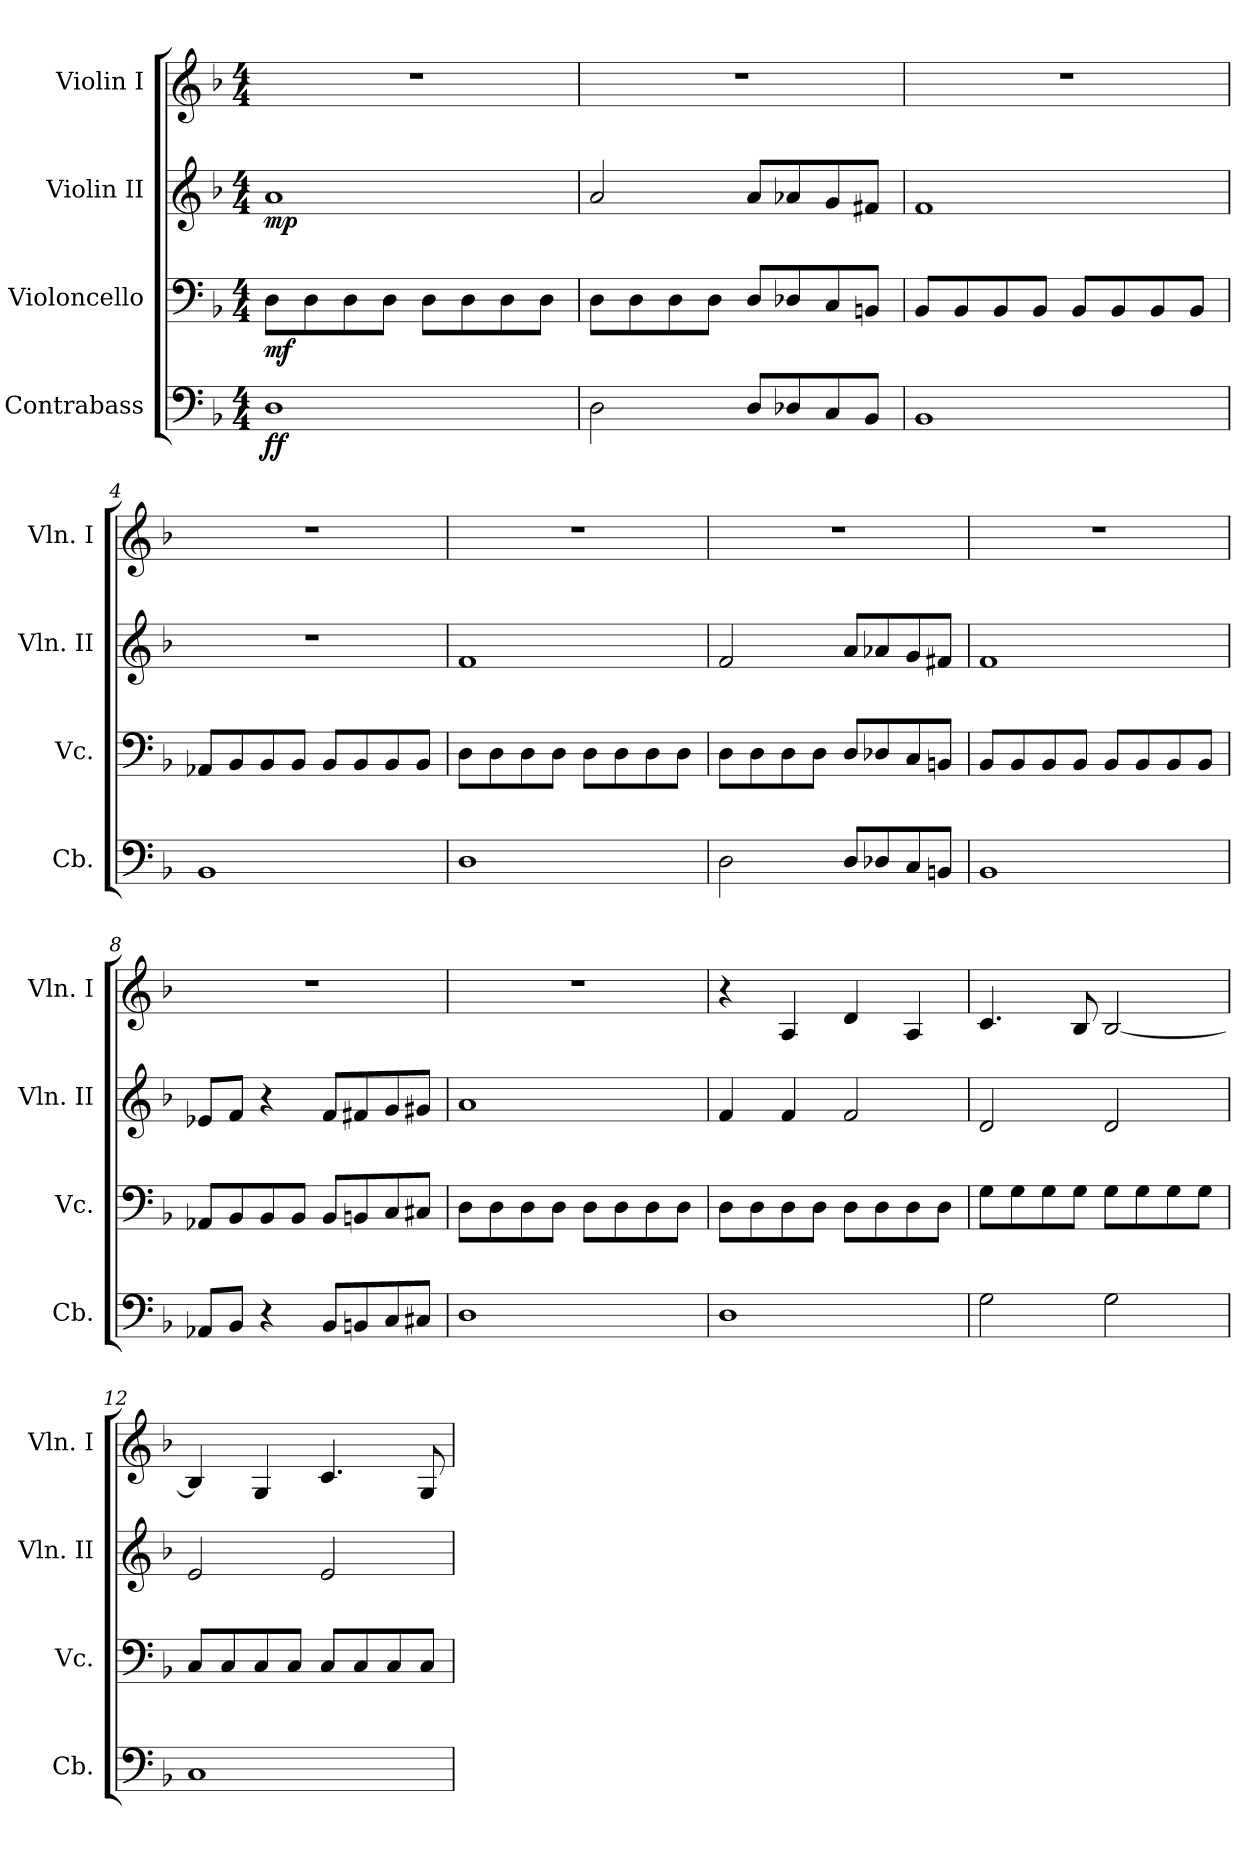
**kern	**dynam	**kern	**dynam	**kern	**dynam	**kern
*part4	*part4	*part3	*part3	*part2	*part2	*part1
*staff4	*staff4	*staff3	*staff3	*staff2	*staff2	*staff1
*I"Contrabass	*	*I"Violoncello	*	*I"Violin II	*	*I"Violin I
*I'Cb.	*	*I'Vc.	*	*I'Vln. II	*	*I'Vln. I
*clefF4	*	*clefF4	*	*clefG2	*	*clefG2
*ITrd7c12	*	*	*	*	*	*
*k[b-]	*	*k[b-]	*	*k[b-]	*	*k[b-]
*M4/4	*	*M4/4	*	*M4/4	*	*M4/4
=1	=1	=1	=1	=1	=1	=1
!	!LO:DY:b	!	!	!	!	!
!	!LO:DY:n=1:b	!	!LO:DY:b	!	!LO:DY:b	!
1DD	f f	8D\L	mf	1a	mp	1r
.	.	8D\	.	.	.	.
.	.	8D\	.	.	.	.
.	.	8D\J	.	.	.	.
.	.	8D\L	.	.	.	.
.	.	8D\	.	.	.	.
.	.	8D\	.	.	.	.
.	.	8D\J	.	.	.	.
=2	=2	=2	=2	=2	=2	=2
2DD\	.	8D\L	.	2a/	.	1r
.	.	8D\	.	.	.	.
.	.	8D\	.	.	.	.
.	.	8D\J	.	.	.	.
8DD/L	.	8D/L	.	8a/L	.	.
8DD-X/	.	8D-X/	.	8a-X/	.	.
8CC/	.	8C/	.	8g/	.	.
8BBB-/J	.	8BBn/J	.	8f#X/J	.	.
=3	=3	=3	=3	=3	=3	=3
1BBB-	.	8BB-/L	.	1f	.	1r
.	.	8BB-/	.	.	.	.
.	.	8BB-/	.	.	.	.
.	.	8BB-/J	.	.	.	.
.	.	8BB-/L	.	.	.	.
.	.	8BB-/	.	.	.	.
.	.	8BB-/	.	.	.	.
.	.	8BB-/J	.	.	.	.
=4	=4	=4	=4	=4	=4	=4
1BBB-	.	8AA-X/L	.	1r	.	1r
.	.	8BB-/	.	.	.	.
.	.	8BB-/	.	.	.	.
.	.	8BB-/J	.	.	.	.
.	.	8BB-/L	.	.	.	.
.	.	8BB-/	.	.	.	.
.	.	8BB-/	.	.	.	.
.	.	8BB-/J	.	.	.	.
!!LO:LB:g=z
=5	=5	=5	=5	=5	=5	=5
1DD	.	8D\L	.	1f	.	1r
.	.	8D\	.	.	.	.
.	.	8D\	.	.	.	.
.	.	8D\J	.	.	.	.
.	.	8D\L	.	.	.	.
.	.	8D\	.	.	.	.
.	.	8D\	.	.	.	.
.	.	8D\J	.	.	.	.
=6	=6	=6	=6	=6	=6	=6
2DD\	.	8D\L	.	2f/	.	1r
.	.	8D\	.	.	.	.
.	.	8D\	.	.	.	.
.	.	8D\J	.	.	.	.
8DD/L	.	8D/L	.	8a/L	.	.
8DD-X/	.	8D-X/	.	8a-X/	.	.
8CC/	.	8C/	.	8g/	.	.
8BBBn/J	.	8BBn/J	.	8f#X/J	.	.
=7	=7	=7	=7	=7	=7	=7
1BBB-	.	8BB-/L	.	1f	.	1r
.	.	8BB-/	.	.	.	.
.	.	8BB-/	.	.	.	.
.	.	8BB-/J	.	.	.	.
.	.	8BB-/L	.	.	.	.
.	.	8BB-/	.	.	.	.
.	.	8BB-/	.	.	.	.
.	.	8BB-/J	.	.	.	.
=8	=8	=8	=8	=8	=8	=8
8AAA-X/L	.	8AA-X/L	.	8e-X/L	.	1r
8BBB-/J	.	8BB-/	.	8f/J	.	.
4r	.	8BB-/	.	4r	.	.
.	.	8BB-/J	.	.	.	.
8BBB-/L	.	8BB-/L	.	8f/L	.	.
8BBBn/	.	8BBn/	.	8f#X/	.	.
8CC/	.	8C/	.	8g/	.	.
8CC#X/J	.	8C#X/J	.	8g#X/J	.	.
=9	=9	=9	=9	=9	=9	=9
1DD	.	8D\L	.	1a	.	1r
.	.	8D\	.	.	.	.
.	.	8D\	.	.	.	.
.	.	8D\J	.	.	.	.
.	.	8D\L	.	.	.	.
.	.	8D\	.	.	.	.
.	.	8D\	.	.	.	.
.	.	8D\J	.	.	.	.
!!LO:PB:g=z
=10	=10	=10	=10	=10	=10	=10
1DD	.	8D\L	.	4f/	.	4r
.	.	8D\	.	.	.	.
.	.	8D\	.	4f/	.	4A/
.	.	8D\J	.	.	.	.
.	.	8D\L	.	2f/	.	4d/
.	.	8D\	.	.	.	.
.	.	8D\	.	.	.	4A/
.	.	8D\J	.	.	.	.
=11	=11	=11	=11	=11	=11	=11
2GG\	.	8G\L	.	2d/	.	4.c/
.	.	8G\	.	.	.	.
.	.	8G\	.	.	.	.
.	.	8G\J	.	.	.	8B-/
2GG\	.	8G\L	.	2d/	.	[2B-/
.	.	8G\	.	.	.	.
.	.	8G\	.	.	.	.
.	.	8G\J	.	.	.	.
=12	=12	=12	=12	=12	=12	=12
1CC	.	8C/L	.	2e/	.	4B-/]
.	.	8C/	.	.	.	.
.	.	8C/	.	.	.	4G/
.	.	8C/J	.	.	.	.
.	.	8C/L	.	2e/	.	4.c/
.	.	8C/	.	.	.	.
.	.	8C/	.	.	.	.
.	.	8C/J	.	.	.	8G/
=	=	=	=	=	=	=
*-	*-	*-	*-	*-	*-	*-
